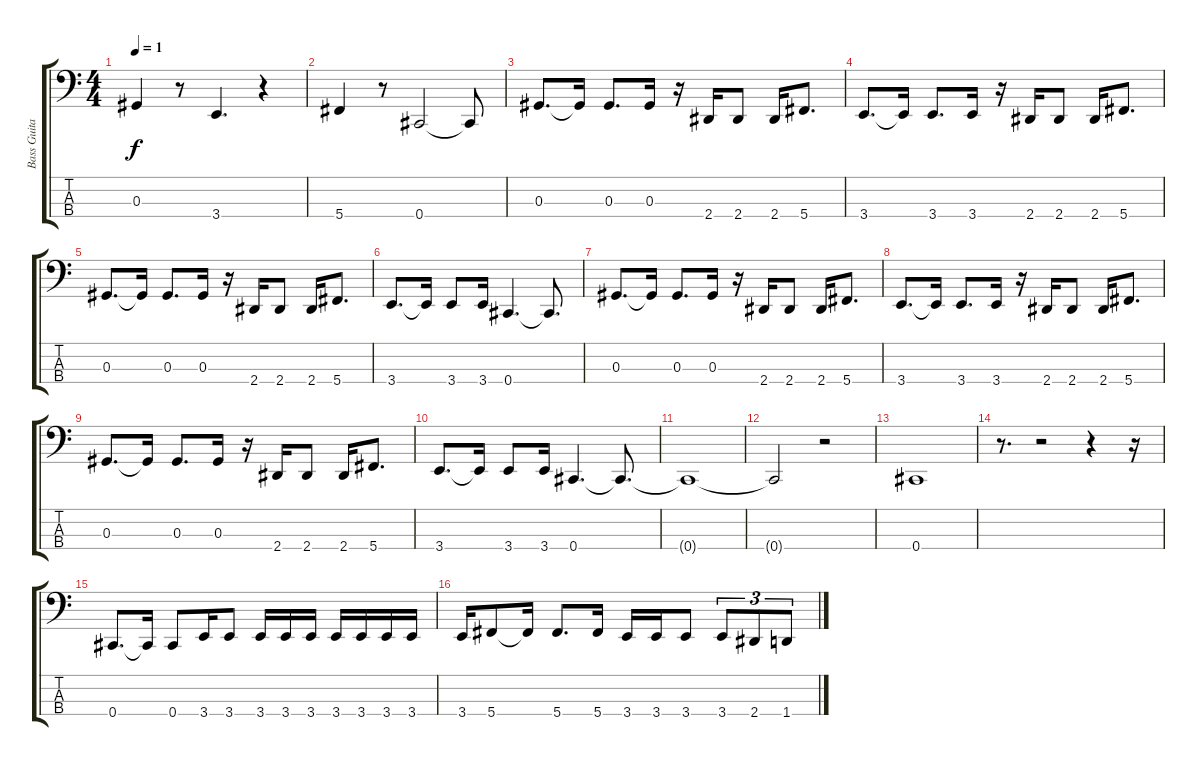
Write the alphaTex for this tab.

\track ("Bass Guitar" "Bass Guita") {instrument electricbassfinger}
\staff {score tabs}
\tuning (Gb2 Db2 Ab1 Db1) {hide}
\ts (4 4)
\tempo 1
\clef f4
\ks c
0.3.4{dy f} r.8 3.4.4{d} r.4 |
5.4.4 r.8 0.4.2 0.4{t}.8 |
0.3.8{d} 0.3{t}.16 0.3.8{d} 0.3.16 r.16 2.4.16 2.4.8 2.4.16 5.4.8{d} |
3.4.8{d} 3.4{t}.16 3.4.8{d} 3.4.16 r.16 2.4.16 2.4.8 2.4.16 5.4.8{d} |
0.3.8{d} 0.3{t}.16 0.3.8{d} 0.3.16 r.16 2.4.16 2.4.8 2.4.16 5.4.8{d} |
3.4.8{d} 3.4{t}.16 3.4.8 3.4.16 0.4.4{d} 0.4{t}.8{d} |
0.3.8{d} 0.3{t}.16 0.3.8{d} 0.3.16 r.16 2.4.16 2.4.8 2.4.16 5.4.8{d} |
3.4.8{d} 3.4{t}.16 3.4.8{d} 3.4.16 r.16 2.4.16 2.4.8 2.4.16 5.4.8{d} |
0.3.8{d} 0.3{t}.16 0.3.8{d} 0.3.16 r.16 2.4.16 2.4.8 2.4.16 5.4.8{d} |
3.4.8{d} 3.4{t}.16 3.4.8 3.4.16 0.4.4{d} 0.4{t}.8{d} |
0.4{t}.1 |
0.4{t}.2 r.2 |
0.4.1 |
r.8{d} r.2 r.4 r.16 |
0.4.8{d} 0.4{t}.16 0.4.8 3.4.16 3.4.8 3.4.16 3.4.16 3.4.16 3.4.16 3.4.16 3.4.16 3.4.16 |
3.4.16 5.4.8 5.4{t}.16 5.4.8{d} 5.4.16 3.4.16 3.4.16 3.4.8 3.4.8{tu (3 2)} 2.4.8{tu (3 2)} 1.4.8{tu (3 2)}
